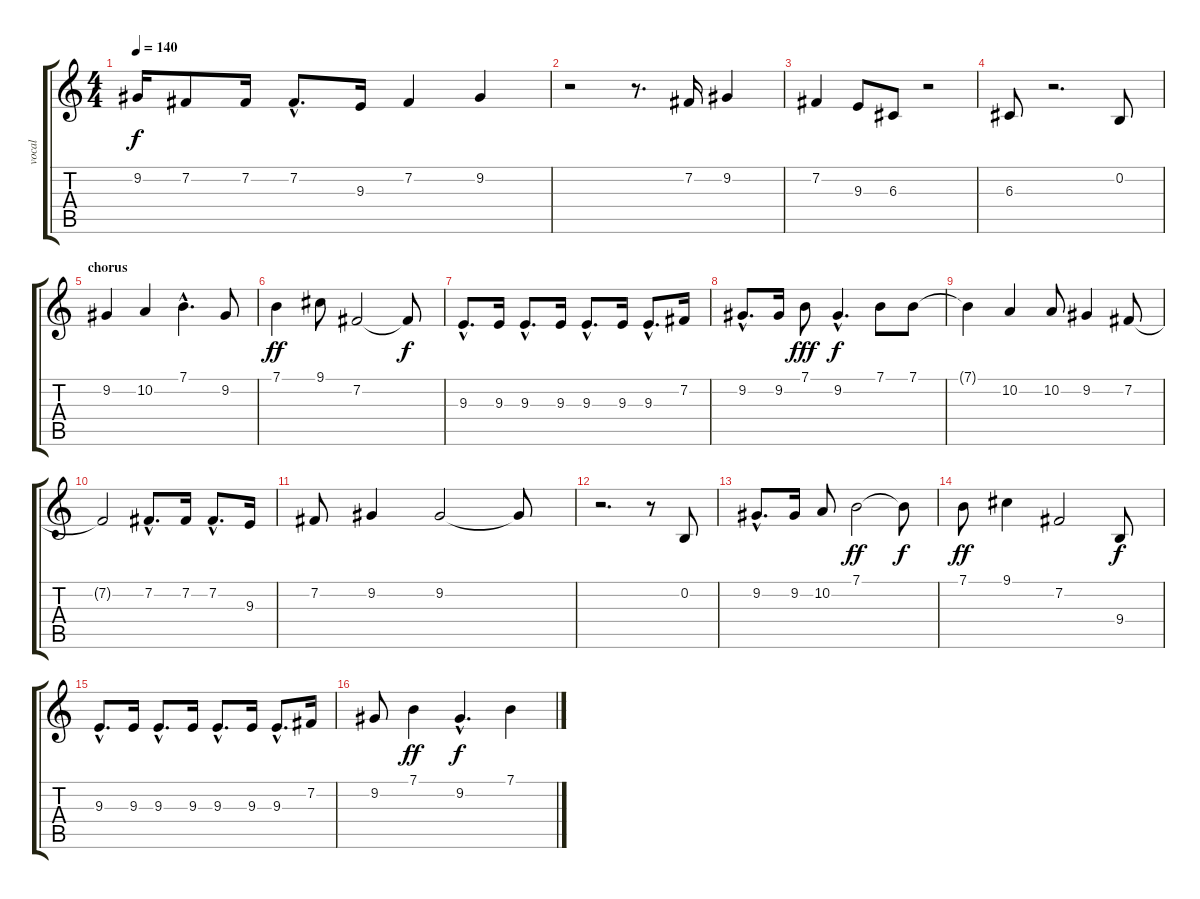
\track ("vocal" "vocal") {instrument vibraphone}
\staff {score tabs}
\tuning (E4 B3 G3 D3 A2 E2) {hide}
\ts (4 4)
\tempo 140
\clef g2
\ks c
9.2.16{dy f} 7.2.8 7.2.16 7.2{hac}.8{d} 9.3.16 7.2.4 9.2.4 |
r.2 r.8{d} 7.2.16 9.2.4 |
7.2.4 9.3.8 6.3.8 r.2 |
6.3.8 r.2{d} 0.2.8 |
\section ("" "chorus")
9.2.4 10.2.4 7.1{hac}.4{d} 9.2.8 |
7.1.4{dy ff} 9.1.8 7.2.2 7.2{t}.8{dy f} |
9.3{hac}.8{d} 9.3.16 9.3{hac}.8{d} 9.3.16 9.3{hac}.8{d} 9.3.16 9.3{hac}.8{d} 7.2.16 |
9.2{hac}.8{d} 9.2.16 7.1.8{dy fff} 9.2{hac}.4{d dy f} 7.1.8 7.1.8 |
7.1{t}.4 10.2.4 10.2.8 9.2.4 7.2.8 |
7.2{t}.2 7.2{hac}.8{d} 7.2.16 7.2{hac}.8{d} 9.3.16 |
7.2.8 9.2.4 9.2.2 9.2{t}.8 |
r.2{d} r.8 0.2.8 |
9.2{hac}.8{d} 9.2.16 10.2.8 7.1.2{dy ff} 7.1{t}.8{dy f} |
7.1.8{dy ff} 9.1.4 7.2.2 9.4.8{dy f} |
9.3{hac}.8{d} 9.3.16 9.3{hac}.8{d} 9.3.16 9.3{hac}.8{d} 9.3.16 9.3{hac}.8{d} 7.2.16 |
9.2.8 7.1.4{dy ff} 9.2{hac}.4{d dy f} 7.1.4
